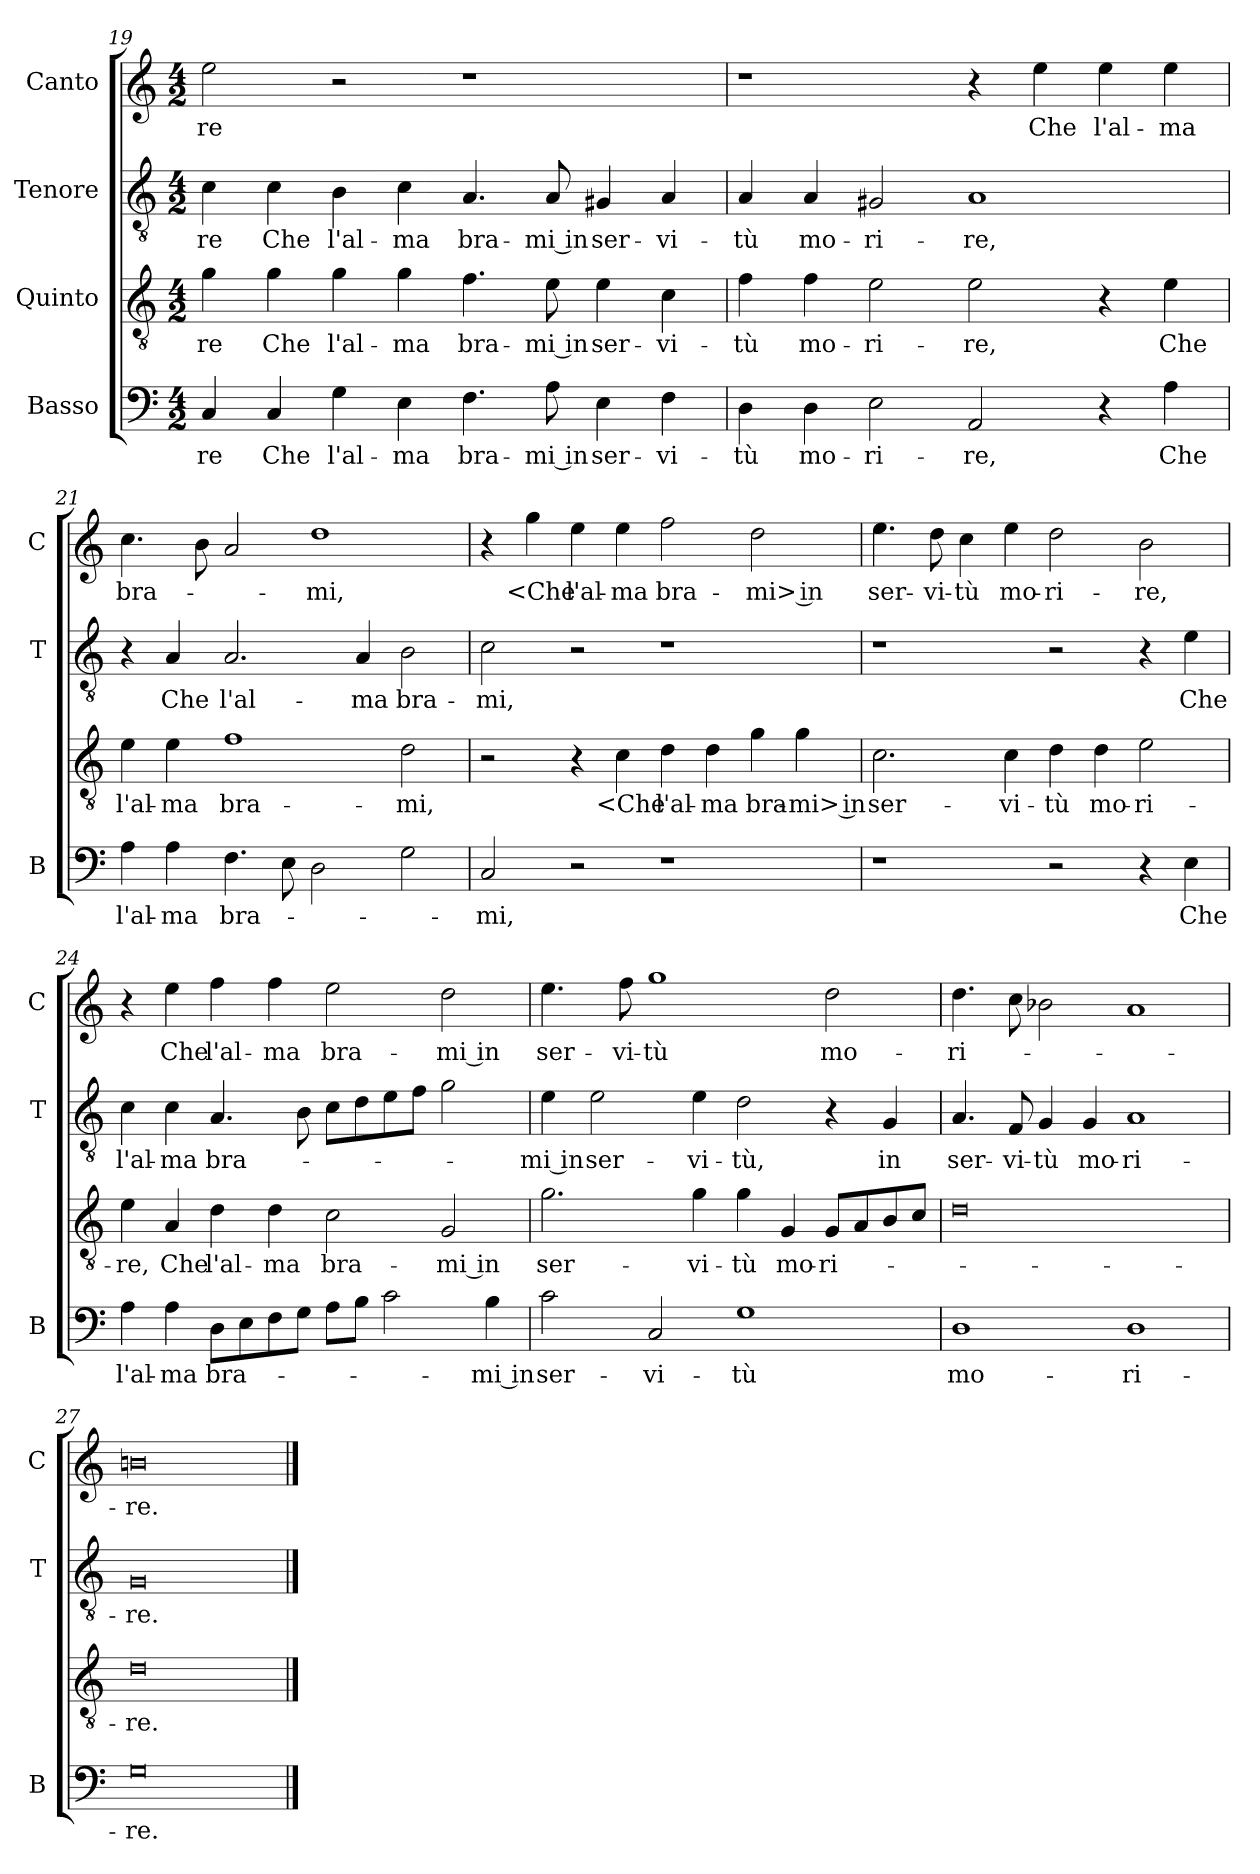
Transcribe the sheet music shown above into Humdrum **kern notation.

**kern	**text	**kern	**text	**kern	**text	**kern	**text
*part4	*part4	*part3	*part3	*part2	*part2	*part1	*part1
*staff4	*staff4	*staff3	*staff3	*staff2	*staff2	*staff1	*staff1
*I"Basso	*	*I"Quinto	*	*I"Tenore	*	*I"Canto	*
*I'B	*	*	*	*I'T	*	*I'C	*
*clefF4	*	*clefGv2	*	*clefGv2	*	*clefG2	*
*k[]	*	*k[]	*	*k[]	*	*k[]	*
*M4/2	*	*M4/2	*	*M4/2	*	*M4/2	*
=19	=19	=19	=19	=19	=19	=19	=19
4C	-re	4g	-re	4c	-re	2ee	-re
4C	Che	4g	Che	4c	Che	.	.
4G	l'al-	4g	l'al-	4B	l'al-	2r	.
4E	-ma	4g	-ma	4c	-ma	.	.
4.F	bra-	4.f	bra-	4.A	bra-	1r	.
8A	-mi in	8e	-mi in	8A	-mi in	.	.
4E	ser-	4e	ser-	4G#X	ser-	.	.
4F	-vi-	4c	-vi-	4A	-vi-	.	.
=20	=20	=20	=20	=20	=20	=20	=20
4D	-tù	4f	-tù	4A	-tù	1r	.
4D	mo-	4f	mo-	4A	mo-	.	.
2E	-ri-	2e	-ri-	2G#X	-ri-	.	.
2AA	-re,	2e	-re,	1A	-re,	4r	.
.	.	.	.	.	.	4ee	Che
4r	.	4r	.	.	.	4ee	l'al-
4A	Che	4e	Che	.	.	4ee	-ma
=21	=21	=21	=21	=21	=21	=21	=21
4A	l'al-	4e	l'al-	4r	.	4.cc	bra-
4A	-ma	4e	-ma	4A	Che	.	.
.	.	.	.	.	.	8b	.
4.F	bra-	1f	bra-	2.A	l'al-	2a	.
8E	.	.	.	.	.	.	.
2D	.	.	.	.	.	1dd	-mi,
.	.	.	.	4A	-ma	.	.
2G	.	2d	-mi,	2B	bra-	.	.
=22	=22	=22	=22	=22	=22	=22	=22
2C	-mi,	2r	.	2c	-mi,	4r	.
.	.	.	.	.	.	4gg	<Che
2r	.	4r	.	2r	.	4ee	l'al-
.	.	4c	<Che	.	.	4ee	-ma
1r	.	4d	l'al-	1r	.	2ff	bra-
.	.	4d	-ma	.	.	.	.
.	.	4g	bra-	.	.	2dd	-mi> in
.	.	4g	-mi> in	.	.	.	.
=23	=23	=23	=23	=23	=23	=23	=23
1r	.	2.c	ser-	1r	.	4.ee	ser-
.	.	.	.	.	.	8dd	-vi-
.	.	.	.	.	.	4cc	-tù
.	.	4c	-vi-	.	.	4ee	mo-
2r	.	4d	-tù	2r	.	2dd	-ri-
.	.	4d	mo-	.	.	.	.
4r	.	2e	-ri-	4r	.	2b	-re,
4E	Che	.	.	4e	Che	.	.
=24	=24	=24	=24	=24	=24	=24	=24
4A	l'al-	4e	-re,	4c	l'al-	4r	.
4A	-ma	4A	Che	4c	-ma	4ee	Che
8DL	bra-	4d	l'al-	4.A	bra-	4ff	l'al-
8E	.	.	.	.	.	.	.
8F	.	4d	-ma	.	.	4ff	-ma
8GJ	.	.	.	8B	.	.	.
8AL	.	2c	bra-	8cL	.	2ee	bra-
8BJ	.	.	.	8d	.	.	.
2c	.	.	.	8e	.	.	.
.	.	.	.	8fJ	.	.	.
.	.	2G	-mi in	2g	.	2dd	-mi in
4B	-mi in	.	.	.	.	.	.
=25	=25	=25	=25	=25	=25	=25	=25
2c	ser-	2.g	ser-	4e	-mi in	4.ee	ser-
.	.	.	.	2e	ser-	.	.
.	.	.	.	.	.	8ff	-vi-
2C	-vi-	.	.	.	.	1gg	-tù
.	.	4g	-vi-	4e	-vi-	.	.
1G	-tù	4g	-tù	2d	-tù,	.	.
.	.	4G	mo-	.	.	.	.
.	.	8GL	-ri-	4r	.	2dd	mo-
.	.	8A	.	.	.	.	.
.	.	8B	.	4G	in	.	.
.	.	8cJ	.	.	.	.	.
=26	=26	=26	=26	=26	=26	=26	=26
1D	mo-	0d	.	4.A	ser-	4.dd	-ri-
.	.	.	.	8F	-vi-	8cc	.
.	.	.	.	4G	-tù	2b-X	.
.	.	.	.	4G	mo-	.	.
1D	-ri-	.	.	1A	-ri-	1a	.
=27	=27	=27	=27	=27	=27	=27	=27
0G	-re.	0d	-re.	0G	-re.	0bn	-re.
==	==	==	==	==	==	==	==
*-	*-	*-	*-	*-	*-	*-	*-
